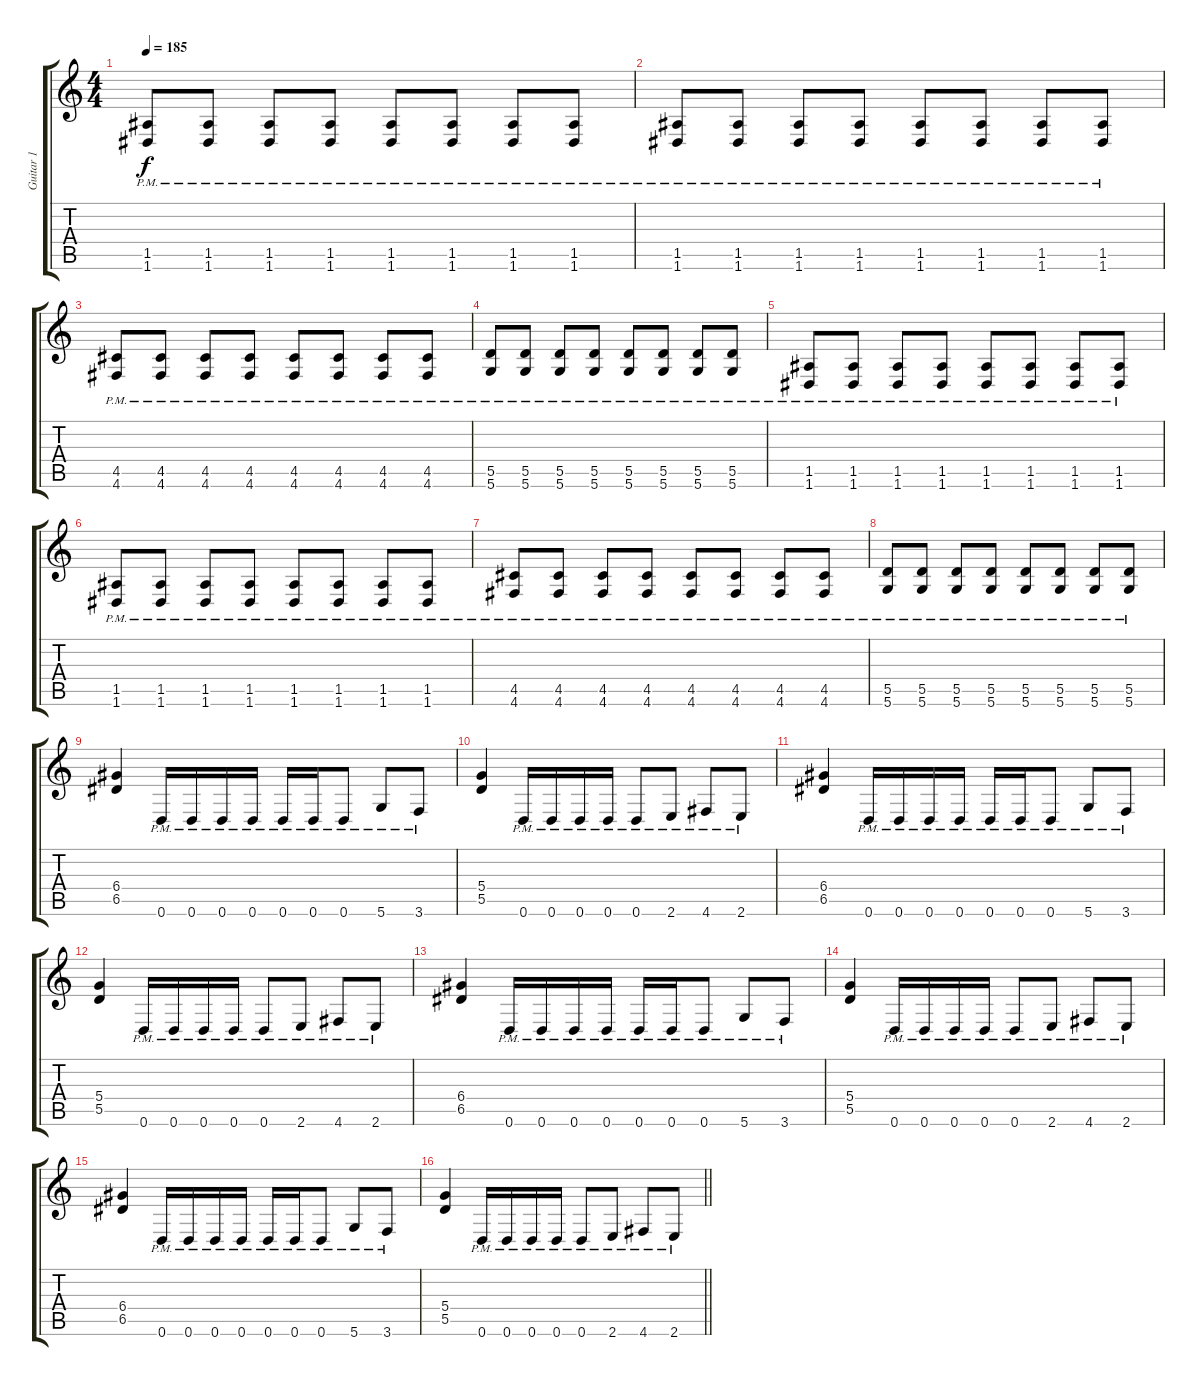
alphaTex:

\track ("Guitar 1" "Guitar 1") {instrument overdrivenguitar}
\staff {score tabs}
\tuning (E4 B3 G3 D3 A2 D2) {hide}
\ts (4 4)
\tempo 185
\clef g2
\ks c
(1.5{pm} 1.6{pm}).8{dy f} (1.5{pm} 1.6{pm}).8 (1.5{pm} 1.6{pm}).8 (1.5{pm} 1.6{pm}).8 (1.5{pm} 1.6{pm}).8 (1.5{pm} 1.6{pm}).8 (1.5{pm} 1.6{pm}).8 (1.5{pm} 1.6{pm}).8 |
(1.5{pm} 1.6{pm}).8 (1.5{pm} 1.6{pm}).8 (1.5{pm} 1.6{pm}).8 (1.5{pm} 1.6{pm}).8 (1.5{pm} 1.6{pm}).8 (1.5{pm} 1.6{pm}).8 (1.5{pm} 1.6{pm}).8 (1.5{pm} 1.6{pm}).8 |
(4.5{pm} 4.6{pm}).8 (4.5{pm} 4.6{pm}).8 (4.5{pm} 4.6{pm}).8 (4.5{pm} 4.6{pm}).8 (4.5{pm} 4.6{pm}).8 (4.5{pm} 4.6{pm}).8 (4.5{pm} 4.6{pm}).8 (4.5{pm} 4.6{pm}).8 |
(5.5{pm} 5.6{pm}).8 (5.5{pm} 5.6{pm}).8 (5.5{pm} 5.6{pm}).8 (5.5{pm} 5.6{pm}).8 (5.5{pm} 5.6{pm}).8 (5.5{pm} 5.6{pm}).8 (5.5{pm} 5.6{pm}).8 (5.5{pm} 5.6{pm}).8 |
(1.5{pm} 1.6{pm}).8 (1.5{pm} 1.6{pm}).8 (1.5{pm} 1.6{pm}).8 (1.5{pm} 1.6{pm}).8 (1.5{pm} 1.6{pm}).8 (1.5{pm} 1.6{pm}).8 (1.5{pm} 1.6{pm}).8 (1.5{pm} 1.6{pm}).8 |
(1.5{pm} 1.6{pm}).8 (1.5{pm} 1.6{pm}).8 (1.5{pm} 1.6{pm}).8 (1.5{pm} 1.6{pm}).8 (1.5{pm} 1.6{pm}).8 (1.5{pm} 1.6{pm}).8 (1.5{pm} 1.6{pm}).8 (1.5{pm} 1.6{pm}).8 |
(4.5{pm} 4.6{pm}).8 (4.5{pm} 4.6{pm}).8 (4.5{pm} 4.6{pm}).8 (4.5{pm} 4.6{pm}).8 (4.5{pm} 4.6{pm}).8 (4.5{pm} 4.6{pm}).8 (4.5{pm} 4.6{pm}).8 (4.5{pm} 4.6{pm}).8 |
(5.5{pm} 5.6{pm}).8 (5.5{pm} 5.6{pm}).8 (5.5{pm} 5.6{pm}).8 (5.5{pm} 5.6{pm}).8 (5.5{pm} 5.6{pm}).8 (5.5{pm} 5.6{pm}).8 (5.5{pm} 5.6{pm}).8 (5.5{pm} 5.6{pm}).8 |
(6.4 6.5).4 0.6{pm}.16 0.6{pm}.16 0.6{pm}.16 0.6{pm}.16 0.6{pm}.16 0.6{pm}.16 0.6{pm}.8 5.6{pm}.8 3.6{pm}.8 |
(5.4 5.5).4 0.6{pm}.16 0.6{pm}.16 0.6{pm}.16 0.6{pm}.16 0.6{pm}.8 2.6{pm}.8 4.6{pm}.8 2.6{pm}.8 |
(6.4 6.5).4 0.6{pm}.16 0.6{pm}.16 0.6{pm}.16 0.6{pm}.16 0.6{pm}.16 0.6{pm}.16 0.6{pm}.8 5.6{pm}.8 3.6{pm}.8 |
(5.4 5.5).4 0.6{pm}.16 0.6{pm}.16 0.6{pm}.16 0.6{pm}.16 0.6{pm}.8 2.6{pm}.8 4.6{pm}.8 2.6{pm}.8 |
(6.4 6.5).4 0.6{pm}.16 0.6{pm}.16 0.6{pm}.16 0.6{pm}.16 0.6{pm}.16 0.6{pm}.16 0.6{pm}.8 5.6{pm}.8 3.6{pm}.8 |
(5.4 5.5).4 0.6{pm}.16 0.6{pm}.16 0.6{pm}.16 0.6{pm}.16 0.6{pm}.8 2.6{pm}.8 4.6{pm}.8 2.6{pm}.8 |
(6.4 6.5).4 0.6{pm}.16 0.6{pm}.16 0.6{pm}.16 0.6{pm}.16 0.6{pm}.16 0.6{pm}.16 0.6{pm}.8 5.6{pm}.8 3.6{pm}.8 |
\barLineRight lightlight
(5.4 5.5).4 0.6{pm}.16 0.6{pm}.16 0.6{pm}.16 0.6{pm}.16 0.6{pm}.8 2.6{pm}.8 4.6{pm}.8 2.6{pm}.8
